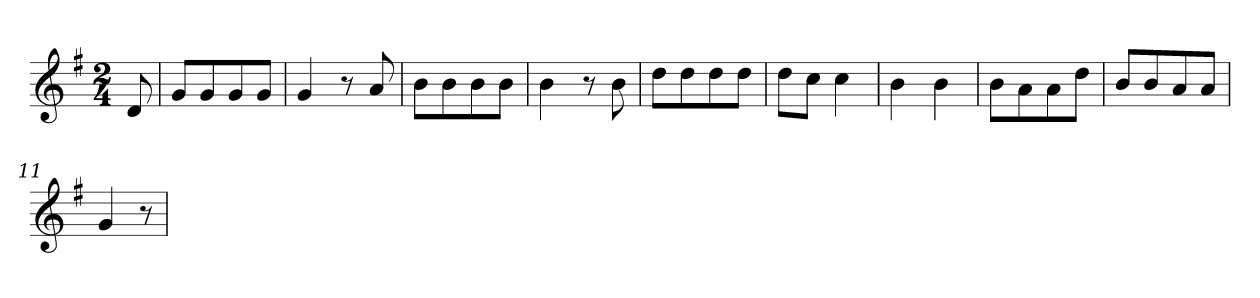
**kern
*part1
*staff1
*clefG2
*k[f#]
*G:
*M2/4
=1
8d/
=2
8g/L
8g/
8g/
8g/J
=3
4g/
8r
8a/
=4
8b\L
8b\
8b\
8b\J
=5
4b\
8r
8b\
=6
8dd\L
8dd\
8dd\
8dd\J
=7
8dd\L
8cc\J
4cc\
=8
4b\
4b\
=9
8b\L
8a\
8a\
8dd\J
=10
8b/L
8b/
8a/
8a/J
=11
4g/
8r
=
*-
